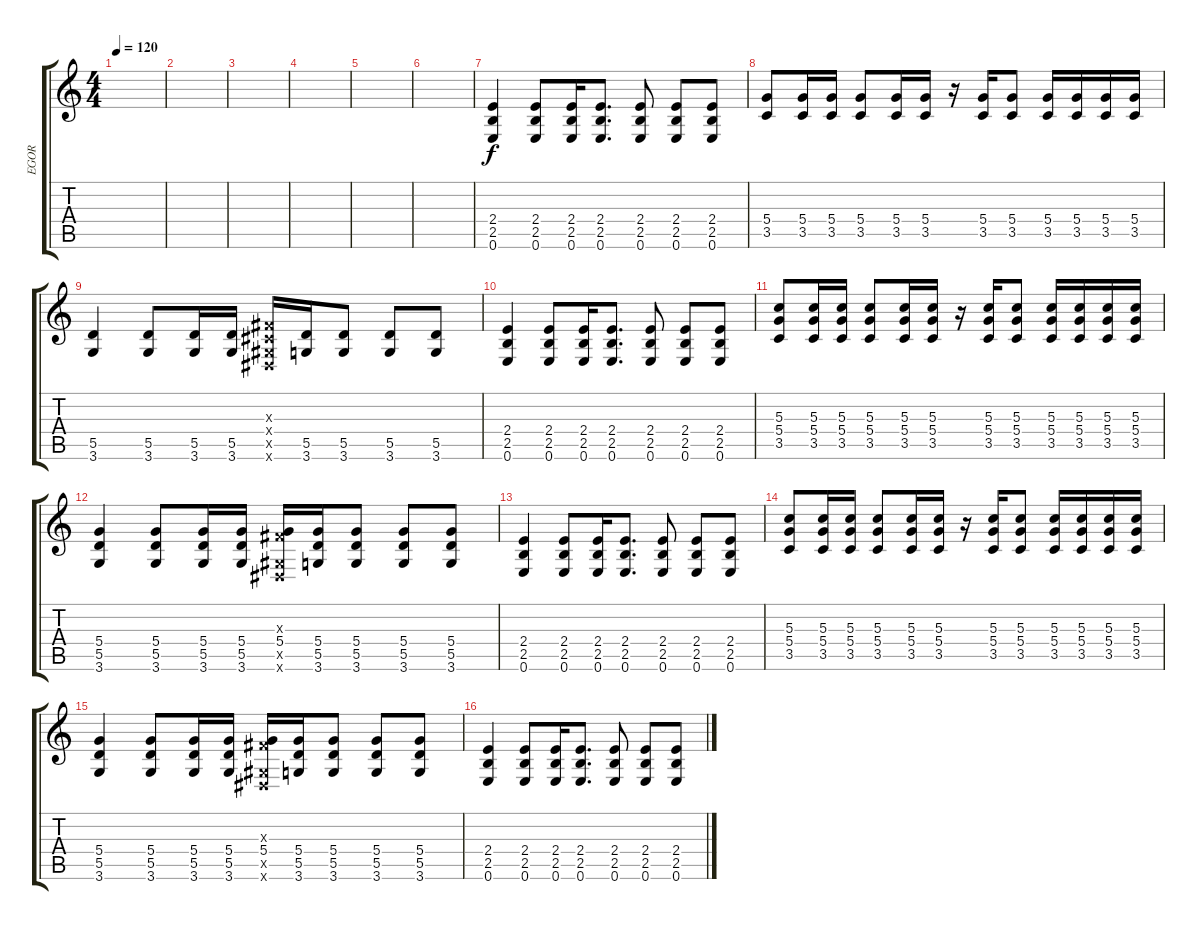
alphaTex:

\track ("EGOR" "EGOR") {instrument distortionguitar}
\staff {score tabs}
\tuning (E4 B3 G3 D3 A2 E2) {hide}
\ts (4 4)
\tempo 120
\clef g2
\ks c
|
|
|
|
|
|
(2.4 2.5 0.6).4{instrument distortionguitar} (2.4 2.5 0.6).8 (2.4 2.5 0.6).16 (2.4 2.5 0.6).8{d} (2.4 2.5 0.6).8 (2.4 2.5 0.6).8 (2.4 2.5 0.6).8 |
(5.4 3.5).8 (5.4 3.5).16 (5.4 3.5).16 (5.4 3.5).8 (5.4 3.5).16 (5.4 3.5).16 r.16 (5.4 3.5).16 (5.4 3.5).8 (5.4 3.5).16 (5.4 3.5).16 (5.4 3.5).16 (5.4 3.5).16 |
(5.5 3.6).4 (5.5 3.6).8 (5.5 3.6).16 (5.5 3.6).16 (-1.3{x} -1.4{x} -1.5{x} -1.6{x}).16 (5.5 3.6).16 (5.5 3.6).8 (5.5 3.6).8 (5.5 3.6).8 |
(2.4 2.5 0.6).4 (2.4 2.5 0.6).8 (2.4 2.5 0.6).16 (2.4 2.5 0.6).8{d} (2.4 2.5 0.6).8 (2.4 2.5 0.6).8 (2.4 2.5 0.6).8 |
(5.3 5.4 3.5).8 (5.3 5.4 3.5).16 (5.3 5.4 3.5).16 (5.3 5.4 3.5).8 (5.3 5.4 3.5).16 (5.3 5.4 3.5).16 r.16 (5.3 5.4 3.5).16 (5.3 5.4 3.5).8 (5.3 5.4 3.5).16 (5.3 5.4 3.5).16 (5.3 5.4 3.5).16 (5.3 5.4 3.5).16 |
(5.4 5.5 3.6).4 (5.4 5.5 3.6).8 (5.4 5.5 3.6).16 (5.4 5.5 3.6).16 (-1.3{x} 5.4 -1.5{x} -1.6{x}).16 (5.4 5.5 3.6).16 (5.4 5.5 3.6).8 (5.4 5.5 3.6).8 (5.4 5.5 3.6).8 |
(2.4 2.5 0.6).4 (2.4 2.5 0.6).8 (2.4 2.5 0.6).16 (2.4 2.5 0.6).8{d} (2.4 2.5 0.6).8 (2.4 2.5 0.6).8 (2.4 2.5 0.6).8 |
(5.3 5.4 3.5).8 (5.3 5.4 3.5).16 (5.3 5.4 3.5).16 (5.3 5.4 3.5).8 (5.3 5.4 3.5).16 (5.3 5.4 3.5).16 r.16 (5.3 5.4 3.5).16 (5.3 5.4 3.5).8 (5.3 5.4 3.5).16 (5.3 5.4 3.5).16 (5.3 5.4 3.5).16 (5.3 5.4 3.5).16 |
(5.4 5.5 3.6).4 (5.4 5.5 3.6).8 (5.4 5.5 3.6).16 (5.4 5.5 3.6).16 (-1.3{x} 5.4 -1.5{x} -1.6{x}).16 (5.4 5.5 3.6).16 (5.4 5.5 3.6).8 (5.4 5.5 3.6).8 (5.4 5.5 3.6).8 |
(2.4 2.5 0.6).4{instrument distortionguitar} (2.4 2.5 0.6).8 (2.4 2.5 0.6).16 (2.4 2.5 0.6).8{d} (2.4 2.5 0.6).8 (2.4 2.5 0.6).8 (2.4 2.5 0.6).8
